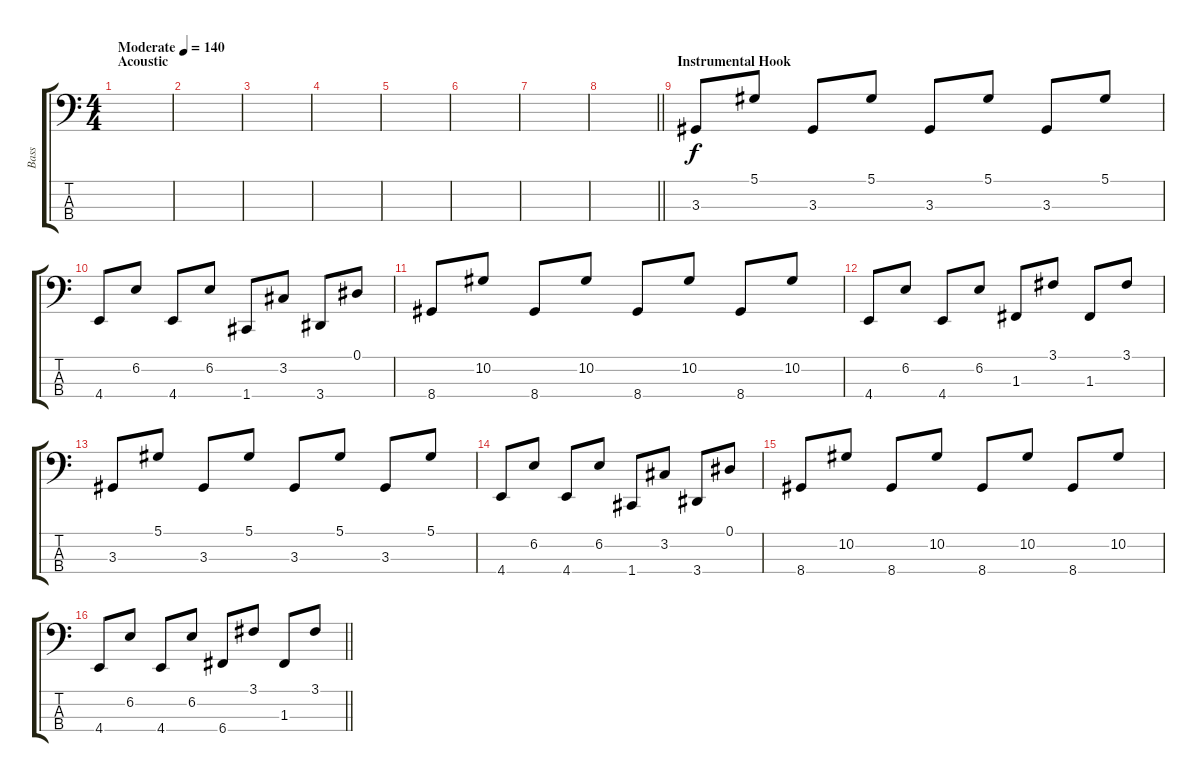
\track ("Bass" "Bass") {instrument electricbasspick}
\staff {score tabs}
\tuning (Eb2 Bb1 F1 C1) {hide}
\ts (4 4)
\section ("" "Acoustic")
\tempo (140 "Moderate")
\clef f4
\ks c
|
|
|
|
|
|
|
\barLineRight lightlight
|
\section ("" "Instrumental Hook")
3.3.8 5.1.8 3.3.8 5.1.8 3.3.8 5.1.8 3.3.8 5.1.8 |
4.4.8 6.2.8 4.4.8 6.2.8 1.4.8 3.2.8 3.4.8 0.1.8 |
8.4.8 10.2.8 8.4.8 10.2.8 8.4.8 10.2.8 8.4.8 10.2.8 |
4.4.8 6.2.8 4.4.8 6.2.8 1.3.8 3.1.8 1.3.8 3.1.8 |
3.3.8 5.1.8 3.3.8 5.1.8 3.3.8 5.1.8 3.3.8 5.1.8 |
4.4.8 6.2.8 4.4.8 6.2.8 1.4.8 3.2.8 3.4.8 0.1.8 |
8.4.8 10.2.8 8.4.8 10.2.8 8.4.8 10.2.8 8.4.8 10.2.8 |
\barLineRight lightlight
4.4.8 6.2.8 4.4.8 6.2.8 6.4.8 3.1.8 1.3.8 3.1.8
